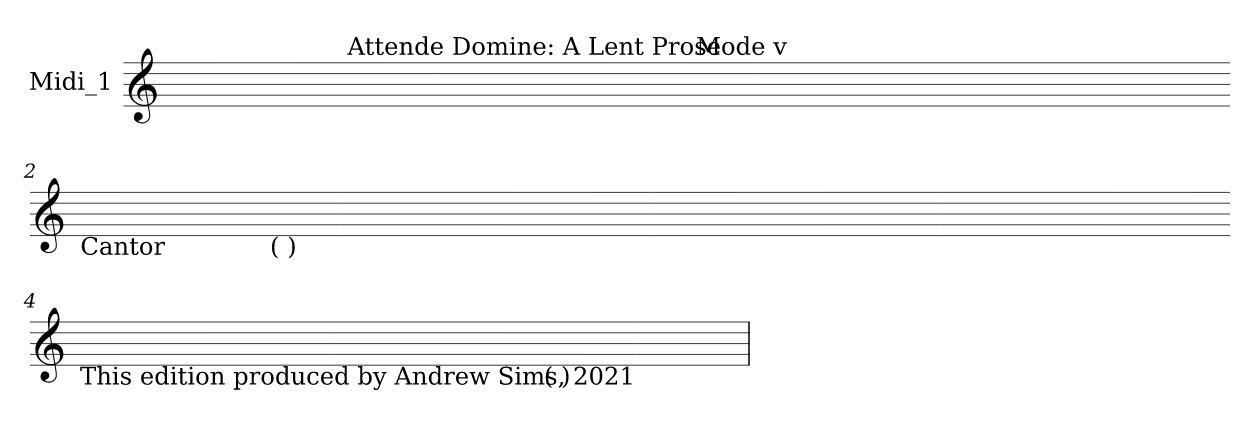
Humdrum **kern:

**kern	**text	**text	**text	**text	**text
*part1	*part1	*part1	*part1	*part1	*part1
*staff1	*staff1	*staff1	*staff1	*staff1	*staff1
*I"Midi_1	*	*	*	*	*
*clefG2	*	*	*	*	*
*k[]	*	*	*	*	*
*C:	*	*	*	*	*
=	=	=	=	=	=
!LO:TX:b:t=Refrain	!	!	!	!	!
!	!LO:LY:b	!	!	!	!
*^	*	*	*	*	*
4f/yy	1ryy	Hear	.	.	.	.
!	!	!LO:LY:b	!	!	!	!
4f/yy	.	us,	.	.	.	.
!	!	!LO:LY:b	!	!	!	!
4f/yy	.	O	.	.	.	.
!LO:TX:a:t=Attende Domine&colon; A Lent Prose	!	!	!	!	!	!
!	!	!LO:LY:b	!	!	!	!
4f/yy	.	Lord,	.	.	.	.
!	!	!LO:LY:b	!	!	!	!
4f/yy	1ryy	have	.	.	.	.
!	!	!LO:LY:b	!	!	!	!
4f/yy	.	mer-	.	.	.	.
!	!	!LO:LY:b	!	!	!	!
4f/yy	.	-cy	.	.	.	.
!	!	!LO:LY:b	!	!	!	!
4f/yy	.	up-	.	.	.	.
!	!	!LO:LY:b	!	!	!	!
4f/yy	2ryy	-on	.	.	.	.
!LO:TX:a:t=Mode v	!	!	!	!	!	!
!	!	!LO:LY:b	!	!	!	!
4f/yy	.	us:	.	.	.	.
!!LO:LB:g=z	!!
=1-	=1-	=1-	=1-	=1-	=1-	=1-
!	!	!LO:LY:b	!	!	!	!
4f/yy	1ryy	for	.	.	.	.
!	!	!LO:LY:b	!	!	!	!
4f/yy	.	we	.	.	.	.
!	!	!LO:LY:b	!	!	!	!
4f/yy	.	have	.	.	.	.
!	!	!LO:LY:b	!	!	!	!
4f/yy	.	sinned	.	.	.	.
!	!	!LO:LY:b	!	!	!	!
4f/yy	1ryy	a-	.	.	.	.
!	!	!LO:LY:b	!	!	!	!
4g/yy	.	-gainst	.	.	.	.
!	!	!LO:LY:b	!	!	!	!
4g/yy	.	thee.	.	.	.	.
4ryy	.	.	.	.	.	.
!!LO:LB:g=z	!!
=2-	=2-	=2-	=2-	=2-	=2-	=2-
!LO:TX:b:t=Cantor	!	!	!	!	!	!
!	!	!LO:LY:b	!LO:LY:b	!LO:LY:b	!LO:LY:b	!LO:LY:b
4g/yy	1ryy	To	O	God,	Sins	In-
!	!	!LO:LY:b	!LO:LY:b	!LO:LY:b	!LO:LY:b	!LO:LY:b
4g/yy	.	-thee,	thou	we	oft	no-
!	!	!LO:LY:b	!LO:LY:b	!LO:LY:b	!LO:LY:b	!LO:LY:b
4g/yy	.	-Re-	-chief	im-	-com-	-cent,
!	!	!LO:LY:b	!LO:LY:b	!LO:LY:b	!LO:LY:b	!LO:LY:b
4g/yy	.	deem-	-Cor-	-plore	mit-	-cap-
!LO:TX:b:t=(  )	!	!	!	!	!	!
!	!	!	!LO:LY:b	!	!	!
4g/yy	2.ryy	.	-ner-	.	.	.
!	!	!LO:LY:b	!LO:LY:b	!LO:LY:b	!LO:LY:b	!LO:LY:b
4g/yy	.	-er,	stone,	thee,	ted	tive,
!	!	!LO:LY:b	!LO:LY:b	!LO:LY:b	!LO:LY:b	!LO:LY:b
4g/yy	.	on	Right	in	now	ta-
!	!	!LO:LY:b	!LO:LY:b	!LO:LY:b	!LO:LY:b	!LO:LY:b
4g/yy	1ryy	-thy	Hand	thy	we	ken
!	!	!LO:LY:b	!LO:LY:b	!LO:LY:b	!LO:LY:b	!LO:LY:b
4g/yy	.	throne	of	glo-	-lay	un-
!	!	!LO:LY:b	!LO:LY:b	!LO:LY:b	!LO:LY:b	!LO:LY:b
4g/yy	.	-of	the	ry	be-	-re-
!	!	!LO:LY:b	!LO:LY:b	!LO:LY:b	!LO:LY:b	!LO:LY:b
4g/yy	.	-glo-	-Fa-	-seat-	-fore	sist-
!	!	!LO:LY:b	!LO:LY:b	!LO:LY:b	!LO:LY:b	!LO:LY:b
4g/yy	4ryy	-ry:	ther:	ed:	thee:	ing:
!!LO:LB:g=z	!!
=3-	=3-	=3-	=3-	=3-	=3-	=3-
!	!	!LO:LY:b	!LO:LY:b	!LO:LY:b	!LO:LY:b	!LO:LY:b
4g/yy	1ryy	lift	Way	bow	with	false-
!	!	!LO:LY:b	!LO:LY:b	!LO:LY:b	!LO:LY:b	!LO:LY:b
4g/yy	.	-we	of	down	true	ly
!	!	!LO:LY:b	!LO:LY:b	!LO:LY:b	!LO:LY:b	!LO:LY:b
4g/yy	.	our	Sal-	-and	con-	-ac-
!	!	!LO:LY:b	!LO:LY:b	!LO:LY:b	!LO:LY:b	!LO:LY:b
4g/yy	.	-weep-	-va-	-hear-	-tri-	-cused,
!	!	!LO:LY:b	!LO:LY:b	!LO:LY:b	!LO:LY:b	!LO:LY:b
4g/yy	1ryy	ing	tion,	ken	tion,	and
!	!	!LO:LY:b	!LO:LY:b	!LO:LY:b	!LO:LY:b	!LO:LY:b
4g/yy	.	eyes	Gate	to	now	for
!	!	!LO:LY:b	!LO:LY:b	!LO:LY:b	!LO:LY:b	!LO:LY:b
4g/yy	.	in	of	thy	no	us
!	!	!LO:LY:b	!LO:LY:b	!LO:LY:b	!LO:LY:b	!LO:LY:b
4g/yy	.	ho-	-Life	weep-	-more	sin-
!	!	!LO:LY:b	!LO:LY:b	!LO:LY:b	!LO:LY:b	!LO:LY:b
4g/yy	1ryy	-ly	Ce-	-ing	we	ners
!	!	!LO:LY:b	!LO:LY:b	!LO:LY:b	!LO:LY:b	!LO:LY:b
4g/yy	.	plead-	-les-	-chil-	-veil	sen-
!	!	!LO:LY:b	!LO:LY:b	!LO:LY:b	!LO:LY:b	!LO:LY:b
4g/yy	.	-ings:	tial:	dren:	them:	tenced:
4ryy	.	.	.	.	.	.
!!LO:LB:g=z	!!
=4-	=4-	=4-	=4-	=4-	=4-	=4-
!LO:TX:b:t=This edition produced by Andrew Sims, 2021	!	!	!	!	!	!
!	!	!LO:LY:b	!LO:LY:b	!LO:LY:b	!LO:LY:b	!LO:LY:b
4g/yy	1ryy	lis-	-cleanse	pi-	-grant	save
!	!	!LO:LY:b	!LO:LY:b	!LO:LY:b	!LO:LY:b	!LO:LY:b
4g/yy	.	ten,	thou	ty	us,	us,
!	!	!LO:LY:b	!LO:LY:b	!LO:LY:b	!LO:LY:b	!LO:LY:b
4g/yy	.	O	our	and	Re-	-we
!	!	!LO:LY:b	!LO:LY:b	!LO:LY:b	!LO:LY:b	!LO:LY:b
4g/yy	.	Je-	-sin-	-par-	-deem-	-pray
!	!	!LO:LY:b	!LO:LY:b	!LO:LY:b	!LO:LY:b	!LO:LY:b
4g/yy	2.ryy	su,	ful	don	er,	thee,
!	!	!LO:LY:b	!LO:LY:b	!LO:LY:b	!LO:LY:b	!LO:LY:b
4g/yy	.	to	souls	all	lov-	-Je-
!	!	!LO:LY:b	!LO:LY:b	!LO:LY:b	!LO:LY:b	!LO:LY:b
4g/yy	.	-our	from	our	ing	su
!	!	!LO:LY:b	!LO:LY:b	!LO:LY:b	!LO:LY:b	!LO:LY:b
4g/yy	1ryy	sup-	-all	grie-	-ab-	-our
!	!	!LO:LY:b	!LO:LY:b	!LO:LY:b	!LO:LY:b	!LO:LY:b
4g/yy	.	pli-	-de-	-vous	so-	-Re-
!	!	!LO:LY:b	!LO:LY:b	!LO:LY:b	!LO:LY:b	!LO:LY:b
4g/yy	.	-ca-	-file-	-tres-	-lu-	-deem-
!LO:TX:b:t=(  )	!	!	!	!	!	!
!	!	!	!	!LO:LY:b	!	!
4g/yy	.	.	.	-pas-	.	.
!	!	!LO:LY:b	!LO:LY:b	!LO:LY:b	!LO:LY:b	!LO:LY:b
4g/yy	4ryy	-tions.	ment.	ses.	tion.	er.
*v	*v	*	*	*	*	*
=5-	=5-	=5-	=5-	=5-	=5-
1ryy	.	.	.	.	.
=6	=6	=6	=6	=6	=6
1ryy	.	.	.	.	.
=	=	=	=	=	=
*-	*-	*-	*-	*-	*-
